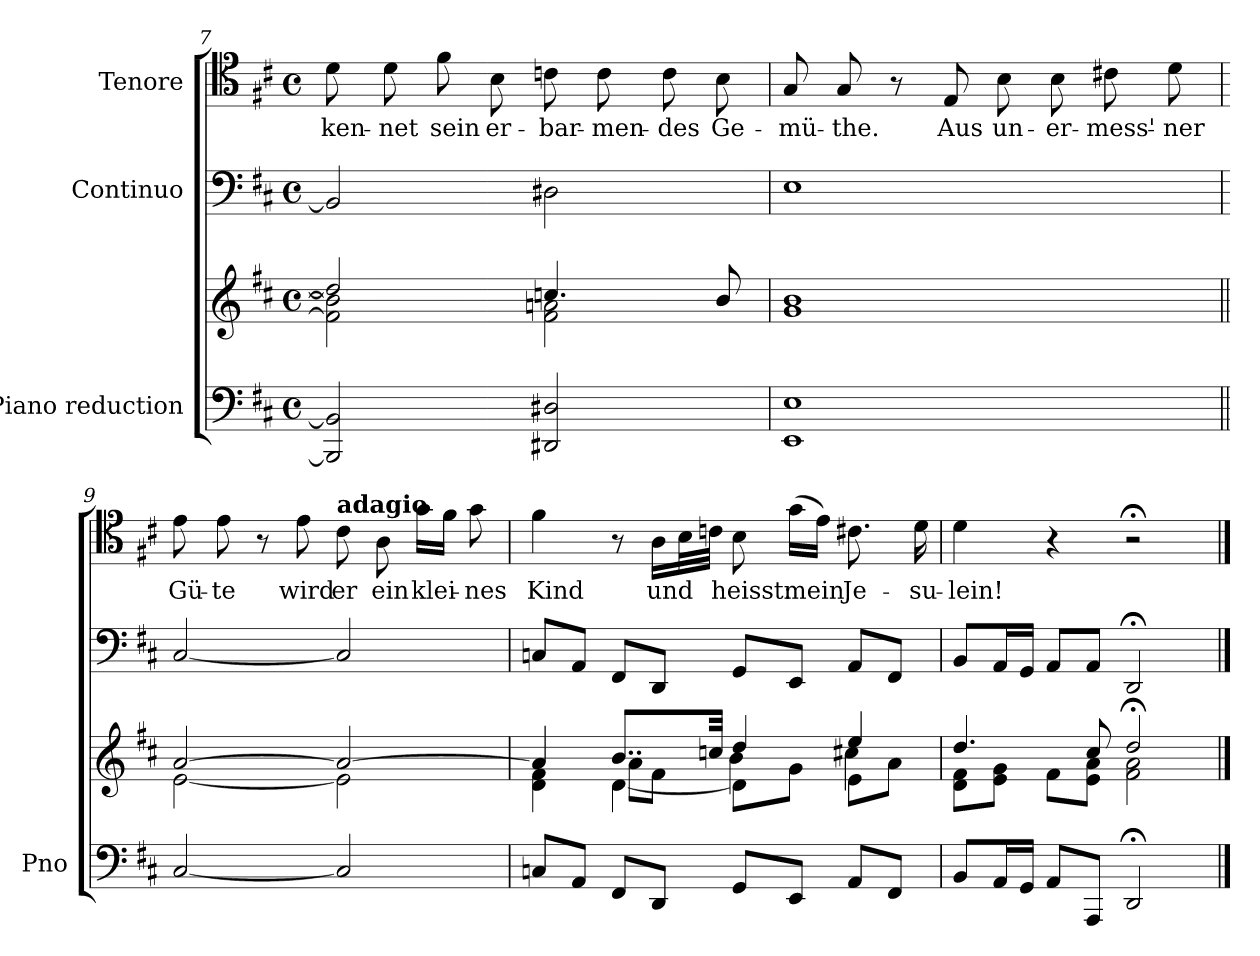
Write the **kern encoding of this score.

**kern	**kern	**kern	**kern	**text
*part3	*part3	*part2	*part1	*part1
*staff4	*staff3	*staff2	*staff1	*staff1
*I"Piano reduction	*	*I"Continuo	*I"Tenore	*
*I'Pno	*	*	*	*
*clefF4	*clefG2	*clefF4	*clefC4	*
*k[f#c#]	*k[f#c#]	*k[f#c#]	*k[f#c#]	*
*M4/4	*M4/4	*M4/4	*M4/4	*
*met(c)	*met(c)	*met(c)	*met(c)	*
=7	=7	=7	=7	=7
*	*^	*	*	*
!	!	!	!	!	!LO:LY:b
2BBB/] 2BB/]	2dd/]	2f#\] 2b\]	2BB/]	8d\	ken-
!	!	!	!	!	!LO:LY:b
.	.	.	.	8d\	-net
!	!	!	!	!	!LO:LY:b
.	.	.	.	8f#\	sein
!	!	!	!	!	!LO:LY:b
.	.	.	.	8B\	er-
!	!	!	!	!	!LO:LY:b
2DD#X/ 2D#X/	4.ccn/	2f#\ 2an\	2D#X\	8cn\	-bar-
!	!	!	!	!	!LO:LY:b
.	.	.	.	8c\	-men-
!	!	!	!	!	!LO:LY:b
.	.	.	.	8c\	-des
!	!	!	!	!	!LO:LY:b
.	8b/	.	.	8B\	Ge-
*	*v	*v	*	*	*
=8	=8	=8	=8	=8
!	!	!	!	!LO:LY:b
1EE 1E	1g 1b	1E	8G/	-mü-
!	!	!	!	!LO:LY:b
.	.	.	8G/	-the.
.	.	.	8r	.
!	!	!	!	!LO:LY:b
.	.	.	8E/	Aus
!	!	!	!	!LO:LY:b
.	.	.	8B\	un-
!	!	!	!	!LO:LY:b
.	.	.	8B\	-er-
!	!	!	!	!LO:LY:b
.	.	.	8c#X\	-mess'-
!	!	!	!	!LO:LY:b
.	.	.	8d\	-ner
=9||	=9||	=9	=9	=9
*	*^	*	*	*
!	!	!	!	!	!LO:LY:b
[2C#/	[2a/	[2e\	[2C#/	8e\	Gü-
!	!	!	!	!	!LO:LY:b
.	.	.	.	8e\	-te
.	.	.	.	8r	.
!	!	!	!	!	!LO:LY:b
.	.	.	.	8e\	wird
!	!	!	!	!LO:TX:a:B:t=adagio	!
!	!	!	!	!	!LO:LY:b
2C#/]	2a/_	2e\]	2C#/]	8c#\	er
!	!	!	!	!	!LO:LY:b
.	.	.	.	8A\	ein
!	!	!	!	!	!LO:LY:b
.	.	.	.	16g\LL	klei-
.	.	.	.	16f#\JJ	.
!	!	!	!	!	!LO:LY:b
.	.	.	.	8g\	-nes
!!LO:LB:g=z
=10	=10	=10	=10	=10	=10
*	*	*^	*	*	*
!	!	!	!	!	!	!LO:LY:b
8Cn/L	4a/]	4d\ 4f#\	4ryy	8Cn/L	4f#\	Kind
8AA/J	.	.	.	8AA/J	.	.
8FF#/L	8..b/L	[4d\	8a\L	8FF#/L	8r	.
!	!	!	!	!	!	!LO:LY:b
8DD/J	.	.	8f#\J	8DD/J	16A\LL	und
.	.	.	.	.	32B\L	.
.	32ccn/Jkk	.	.	.	32cn\JJJ	.
!	!	!	!	!	!	!LO:LY:b
8GG/L	4dd/	8d\L]	4b\	8GG/L	8B\	heisst:
!	!	!	!	!	!	!LO:LY:b
8EE/J	.	8g\J	.	8EE/J	(16g\LL	mein
.	.	.	.	.	16e\JJ)	.
!	!	!	!	!	!	!LO:LY:b
8AA/L	4ee/	8e\L	4cc#X\	8AA/L	8.c#X\	Je-
8FF#/J	.	8a\J	.	8FF#/J	.	.
!	!	!	!	!	!	!LO:LY:b
.	.	.	.	.	16d\	-su-
*	*	*v	*v	*	*	*
=11	=11	=11	=11	=11	=11
!	!	!	!	!	!LO:LY:b
8BB/L	4.dd/	8d\ 8f#\L	8BB/L	4d\	-lein!
16AA/L	.	8e\ 8g\J	16AA/L	.	.
16GG/JJ	.	.	16GG/JJ	.	.
8AA/L	.	8f#\L	8AA/L	4r	.
8AAA/J	8cc#/	8e\ 8a\J	8AA/J	.	.
2DD;/	2dd;</	2f#\ 2a\	2DD;</	2r;<	.
*	*v	*v	*	*	*
==	==	==	==	==
*-	*-	*-	*-	*-
